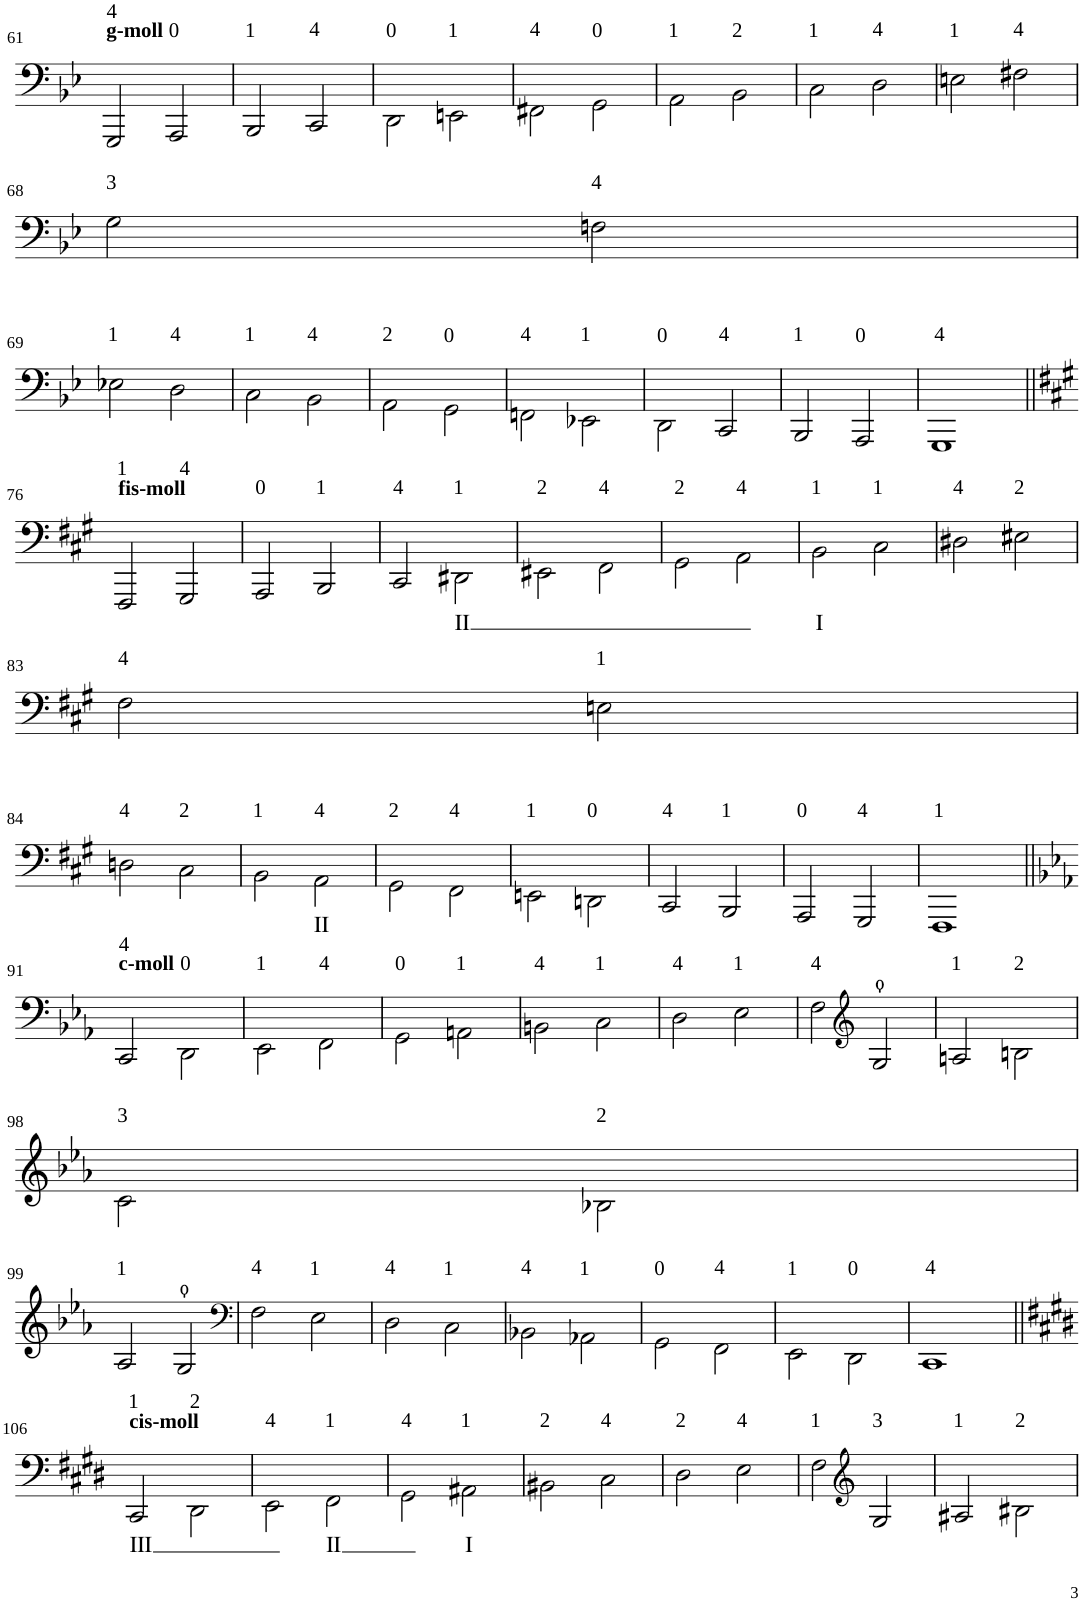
**kern	**text
*part1	*part1
*staff1	*staff1
*I"[Double Bass (C1-F5, E1-D3)]	*
*I'Db.	*
!!LO:PB:g=z
*clefF4	*
*Trd7c12	*
*k[b-e-]	*
*B-:	*
*M4/4	*
=61	=61
!LO:TX:a:B:t=g-moll	!
!LO:TX:a:t=4	!
2GGG/	.
!LO:TX:a:t=0	!
2AAA/	.
=62	=62
!LO:TX:a:t=1	!
2BBB-/	.
!LO:TX:a:t=4	!
2CC/	.
=63	=63
!LO:TX:a:t=0	!
2DD\	.
!LO:TX:a:t=1	!
2EEn\	.
=64	=64
!LO:TX:a:t=4	!
2FF#X\	.
!LO:TX:a:t=0	!
2GG\	.
=65	=65
!LO:TX:a:t=1	!
2AA\	.
!LO:TX:a:t=2	!
2BB-\	.
=66	=66
!LO:TX:a:t=1	!
2C\	.
!LO:TX:a:t=4	!
2D\	.
=67	=67
!LO:TX:a:t=1	!
2En\	.
!LO:TX:a:t=4	!
2F#X\	.
!!LO:LB:g=z
=68	=68
!LO:TX:a:t=3	!
2G\	.
!LO:TX:a:t=4	!
2Fn\	.
!!LO:LB:g=z
=69	=69
!LO:TX:a:t=1	!
2E-X\	.
!LO:TX:a:t=4	!
2D\	.
=70	=70
!LO:TX:a:t=1	!
2C\	.
!LO:TX:a:t=4	!
2BB-\	.
=71	=71
!LO:TX:a:t=2	!
2AA\	.
!LO:TX:a:t=0	!
2GG\	.
=72	=72
!LO:TX:a:t=4	!
2FFn\	.
!LO:TX:a:t=1	!
2EE-X\	.
=73	=73
!LO:TX:a:t=0	!
2DD\	.
!LO:TX:a:t=4	!
2CC/	.
=74	=74
!LO:TX:a:t=1	!
2BBB-/	.
!LO:TX:a:t=0	!
2AAA/	.
=75	=75
!LO:TX:a:t=4	!
1GGG	.
!!LO:LB:g=z
=76||	=76||
*k[f#c#g#]	*
*A:	*
!LO:TX:a:B:t=fis-moll	!
!LO:TX:a:t=1	!
2FFF#/	.
!LO:TX:a:t=4	!
2GGG#/	.
=77	=77
!LO:TX:a:t=0	!
2AAA/	.
!LO:TX:a:t=1	!
2BBB/	.
=78	=78
!LO:TX:a:t=4	!
2CC#/	.
!LO:TX:a:t=1	!
!	!LO:LY:b
2DD#X\	II
=79	=79
!LO:TX:a:t=2	!
2EE#X\	.
!LO:TX:a:t=4	!
2FF#\	.
=80	=80
!LO:TX:a:t=2	!
2GG#\	.
!LO:TX:a:t=4	!
2AA\	.
=81	=81
!LO:TX:a:t=1	!
!	!LO:LY:b
2BB\	I
!LO:TX:a:t=1	!
2C#\	.
=82	=82
!LO:TX:a:t=4	!
2D#X\	.
!LO:TX:a:t=2	!
2E#X\	.
!!LO:LB:g=z
=83	=83
!LO:TX:a:t=4	!
2F#\	.
!LO:TX:a:t=1	!
2En\	.
!!LO:LB:g=z
=84	=84
!LO:TX:a:t=4	!
2Dn\	.
!LO:TX:a:t=2	!
2C#\	.
=85	=85
!LO:TX:a:t=1	!
2BB\	.
!LO:TX:a:t=4	!
!	!LO:LY:b
2AA\	II
=86	=86
!LO:TX:a:t=2	!
2GG#\	.
!LO:TX:a:t=4	!
2FF#\	.
=87	=87
!LO:TX:a:t=1	!
2EEn\	.
!LO:TX:a:t=0	!
2DDn\	.
=88	=88
!LO:TX:a:t=4	!
2CC#/	.
!LO:TX:a:t=1	!
2BBB/	.
=89	=89
!LO:TX:a:t=0	!
2AAA/	.
!LO:TX:a:t=4	!
2GGG#/	.
=90	=90
!LO:TX:a:t=1	!
1FFF#	.
!!LO:LB:g=z
=91||	=91||
*k[b-e-a-]	*
*E-:	*
!LO:TX:a:B:t=c-moll	!
!LO:TX:a:t=4	!
2CC/	.
!LO:TX:a:t=0	!
2DD\	.
=92	=92
!LO:TX:a:t=1	!
2EE-\	.
!LO:TX:a:t=4	!
2FF\	.
=93	=93
!LO:TX:a:t=0	!
2GG\	.
!LO:TX:a:t=1	!
2AAn\	.
=94	=94
!LO:TX:a:t=4	!
2BBn\	.
!LO:TX:a:t=1	!
2C\	.
=95	=95
!LO:TX:a:t=4	!
2D\	.
!LO:TX:a:t=1	!
2E-\	.
=96	=96
!LO:TX:a:t=4	!
2F\	.
*clefG2	*
2G/	.
=97	=97
!LO:TX:a:t=1	!
2An/	.
!LO:TX:a:t=2	!
2Bn\	.
!!LO:LB:g=z
=98	=98
!LO:TX:a:t=3	!
2c\	.
!LO:TX:a:t=2	!
2B-X\	.
!!LO:LB:g=z
=99	=99
!LO:TX:a:t=1	!
2A-/	.
2G/	.
=100	=100
*clefF4	*
!LO:TX:a:t=4	!
2F\	.
!LO:TX:a:t=1	!
2E-\	.
=101	=101
!LO:TX:a:t=4	!
2D\	.
!LO:TX:a:t=1	!
2C\	.
=102	=102
!LO:TX:a:t=4	!
2BB-X\	.
!LO:TX:a:t=1	!
2AA-X\	.
=103	=103
!LO:TX:a:t=0	!
2GG\	.
!LO:TX:a:t=4	!
2FF\	.
=104	=104
!LO:TX:a:t=1	!
2EE-\	.
!LO:TX:a:t=0	!
2DD\	.
=105	=105
!LO:TX:a:t=4	!
1CC	.
!!LO:LB:g=z
=106||	=106||
*k[f#c#g#d#]	*
*E:	*
!LO:TX:a:B:t=cis-moll	!
!LO:TX:a:t=1	!
!	!LO:LY:b
2CC#/	III
!LO:TX:a:t=2	!
2DD#\	.
=107	=107
!LO:TX:a:t=4	!
2EE\	.
!LO:TX:a:t=1	!
!	!LO:LY:b
2FF#\	II
=108	=108
!LO:TX:a:t=4	!
2GG#\	.
!LO:TX:a:t=1	!
!	!LO:LY:b
2AA#X\	I
=109	=109
!LO:TX:a:t=2	!
2BB#X\	.
!LO:TX:a:t=4	!
2C#\	.
=110	=110
!LO:TX:a:t=2	!
2D#\	.
!LO:TX:a:t=4	!
2E\	.
=111	=111
!LO:TX:a:t=1	!
2F#\	.
*clefG2	*
!LO:TX:a:t=3	!
2G#/	.
=112	=112
!LO:TX:a:t=1	!
2A#X/	.
!LO:TX:a:t=2	!
2B#X\	.
=	=
*-	*-
